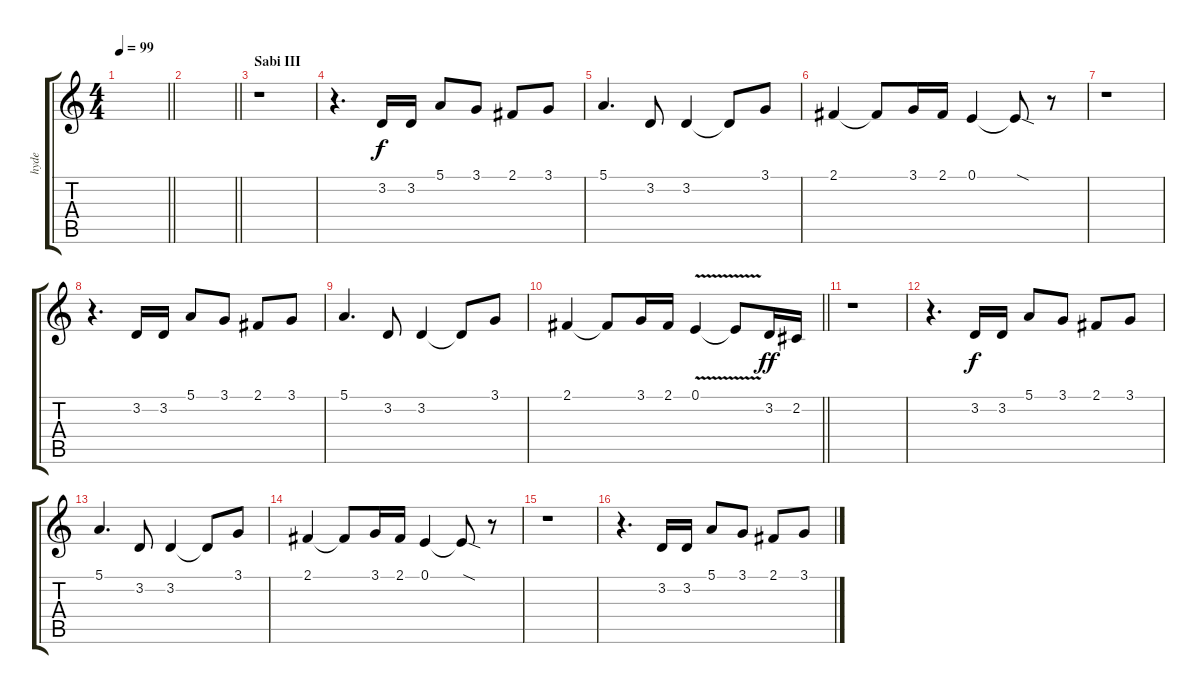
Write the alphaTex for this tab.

\track ("hyde" "hyde") {instrument cello}
\staff {score tabs}
\tuning (E4 B3 G3 D3 A2 E2) {hide}
\ts (4 4)
\tempo 99
\clef g2
\barLineRight lightlight
\ks c
|
\barLineRight lightlight
|
\section ("" "Sabi III")
r.1 |
r.4{d} 3.2.16{dy f} 3.2.16 5.1.8 3.1.8 2.1.8 3.1.8 |
5.1.4{d} 3.2.8 3.2.4 3.2{t}.8 3.1.8 |
2.1.4 2.1{t}.8 3.1.16 2.1.16 0.1.4 0.1{sod t}.8 r.8 |
r.1 |
r.4{d} 3.2.16 3.2.16 5.1.8 3.1.8 2.1.8 3.1.8 |
5.1.4{d} 3.2.8 3.2.4 3.2{t}.8 3.1.8 |
\barLineRight lightlight
2.1.4 2.1{t}.8 3.1.16 2.1.16 0.1{v}.4 0.1{t}.8 3.2.16{dy ff} 2.2.16 |
r.1 |
r.4{d} 3.2.16{dy f} 3.2.16 5.1.8 3.1.8 2.1.8 3.1.8 |
5.1.4{d} 3.2.8 3.2.4 3.2{t}.8 3.1.8 |
2.1.4 2.1{t}.8 3.1.16 2.1.16 0.1.4 0.1{sod t}.8 r.8 |
r.1 |
r.4{d} 3.2.16 3.2.16 5.1.8 3.1.8 2.1.8 3.1.8
